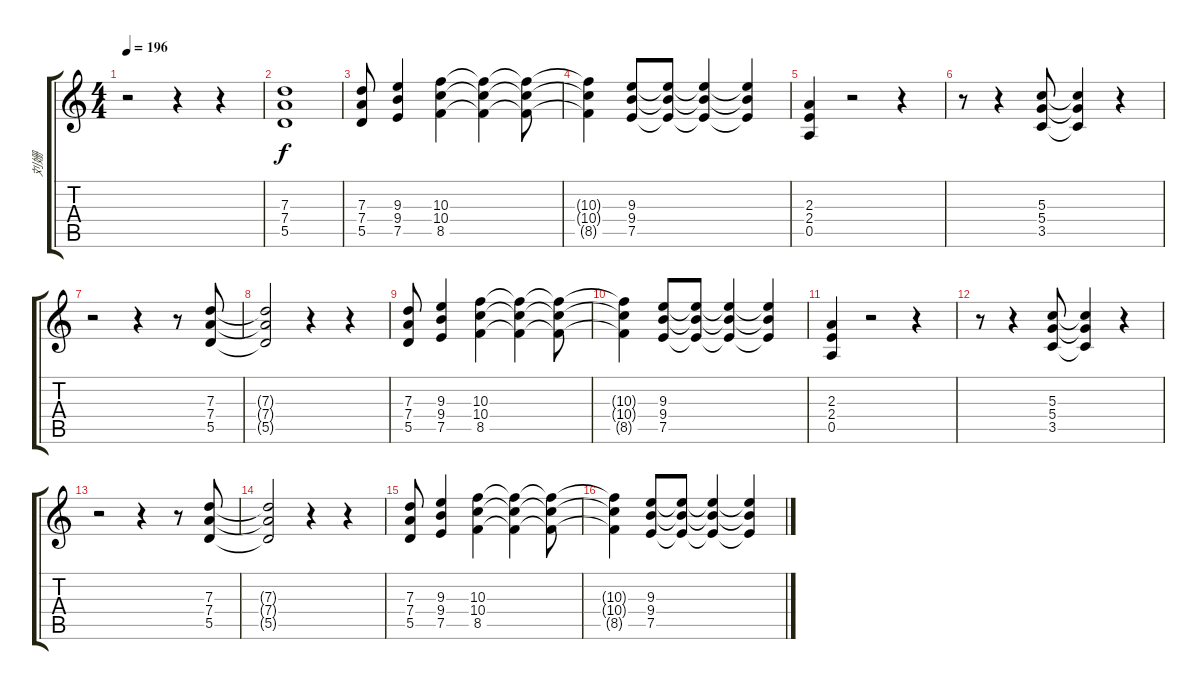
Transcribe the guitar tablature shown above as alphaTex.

\track ("刘姗" "刘姗") {instrument distortionguitar}
\staff {score tabs}
\tuning (E4 B3 G3 D3 A2 E2) {hide}
\ts (4 4)
\tempo 196
\clef g2
\ks c
r.2{dy f} r.4 r.4 |
(7.3 7.4 5.5).1 |
(7.3 7.4 5.5).8 (9.3 9.4 7.5).4 (10.3 10.4 8.5).4 (10.3{t} 10.4{t} 8.5{t}).4 (10.3{t} 10.4{t} 8.5{t}).8 |
(10.3{t} 10.4{t} 8.5{t}).4 (9.3 9.4 7.5).8 (9.3{t} 9.4{t} 7.5{t}).8 (9.3{t} 9.4{t} 7.5{t}).4 (9.3{t} 9.4{t} 7.5{t}).4 |
(2.3 2.4 0.5).4{volume 16} r.2 r.4 |
r.8 r.4 (5.3 5.4 3.5).8 (5.3{t} 5.4{t} 3.5{t}).4 r.4 |
r.2 r.4 r.8 (7.3 7.4 5.5).8 |
(7.3{t} 7.4{t} 5.5{t}).2 r.4 r.4 |
(7.3 7.4 5.5).8 (9.3 9.4 7.5).4 (10.3 10.4 8.5).4 (10.3{t} 10.4{t} 8.5{t}).4{txt ""} (10.3{t} 10.4{t} 8.5{t}).8 |
(10.3{t} 10.4{t} 8.5{t}).4 (9.3 9.4 7.5).8 (9.3{t} 9.4{t} 7.5{t}).8 (9.3{t} 9.4{t} 7.5{t}).4 (9.3{t} 9.4{t} 7.5{t}).4 |
(2.3 2.4 0.5).4{volume 16} r.2 r.4 |
r.8 r.4 (5.3 5.4 3.5).8 (5.3{t} 5.4{t} 3.5{t}).4 r.4 |
r.2 r.4 r.8 (7.3 7.4 5.5).8 |
(7.3{t} 7.4{t} 5.5{t}).2 r.4 r.4 |
(7.3 7.4 5.5).8 (9.3 9.4 7.5).4 (10.3 10.4 8.5).4 (10.3{t} 10.4{t} 8.5{t}).4 (10.3{t} 10.4{t} 8.5{t}).8 |
(10.3{t} 10.4{t} 8.5{t}).4 (9.3 9.4 7.5).8 (9.3{t} 9.4{t} 7.5{t}).8 (9.3{t} 9.4{t} 7.5{t}).4 (9.3{t} 9.4{t} 7.5{t}).4
